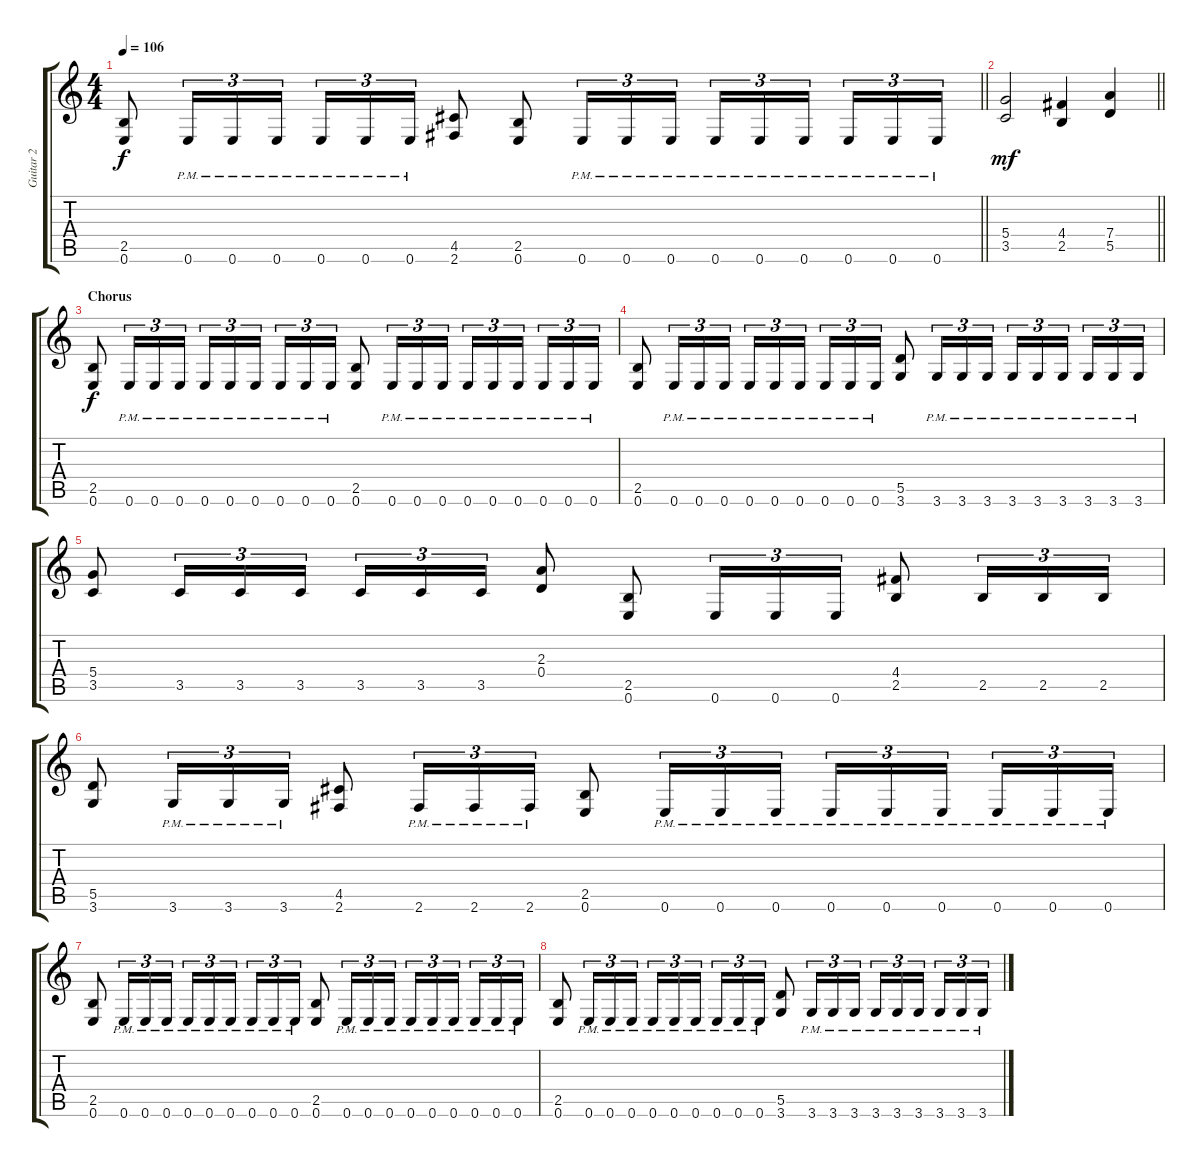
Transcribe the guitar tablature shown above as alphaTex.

\track ("Guitar 2" "Guitar 2") {instrument distortionguitar}
\staff {score tabs}
\tuning (E4 B3 G3 D3 A2 E2) {hide}
\ts (4 4)
\tempo 106
\clef g2
\barLineRight lightlight
\ks c
(2.5 0.6).8{dy f} 0.6{pm}.16{tu (3 2)} 0.6{pm}.16{tu (3 2)} 0.6{pm}.16{tu (3 2)} 0.6{pm}.16{tu (3 2)} 0.6{pm}.16{tu (3 2)} 0.6{pm}.16{tu (3 2)} (4.5 2.6).8 (2.5 0.6).8 0.6{pm}.16{tu (3 2)} 0.6{pm}.16{tu (3 2)} 0.6{pm}.16{tu (3 2)} 0.6{pm}.16{tu (3 2)} 0.6{pm}.16{tu (3 2)} 0.6{pm}.16{tu (3 2)} 0.6{pm}.16{tu (3 2)} 0.6{pm}.16{tu (3 2)} 0.6{pm}.16{tu (3 2)} |
\section ("" "")
\barLineRight lightlight
(5.4 3.5).2{dy mf} (4.4 2.5).4 (7.4 5.5).4 |
\section ("" "Chorus")
(2.5 0.6).8{dy f} 0.6{pm}.16{tu (3 2)} 0.6{pm}.16{tu (3 2)} 0.6{pm}.16{tu (3 2)} 0.6{pm}.16{tu (3 2)} 0.6{pm}.16{tu (3 2)} 0.6{pm}.16{tu (3 2)} 0.6{pm}.16{tu (3 2)} 0.6{pm}.16{tu (3 2)} 0.6{pm}.16{tu (3 2)} (2.5 0.6).8 0.6{pm}.16{tu (3 2)} 0.6{pm}.16{tu (3 2)} 0.6{pm}.16{tu (3 2)} 0.6{pm}.16{tu (3 2)} 0.6{pm}.16{tu (3 2)} 0.6{pm}.16{tu (3 2)} 0.6{pm}.16{tu (3 2)} 0.6{pm}.16{tu (3 2)} 0.6{pm}.16{tu (3 2)} |
(2.5 0.6).8 0.6{pm}.16{tu (3 2)} 0.6{pm}.16{tu (3 2)} 0.6{pm}.16{tu (3 2)} 0.6{pm}.16{tu (3 2)} 0.6{pm}.16{tu (3 2)} 0.6{pm}.16{tu (3 2)} 0.6{pm}.16{tu (3 2)} 0.6{pm}.16{tu (3 2)} 0.6{pm}.16{tu (3 2)} (5.5 3.6).8 3.6{pm}.16{tu (3 2)} 3.6{pm}.16{tu (3 2)} 3.6{pm}.16{tu (3 2)} 3.6{pm}.16{tu (3 2)} 3.6{pm}.16{tu (3 2)} 3.6{pm}.16{tu (3 2)} 3.6{pm}.16{tu (3 2)} 3.6{pm}.16{tu (3 2)} 3.6{pm}.16{tu (3 2)} |
(5.4 3.5).8 3.5.16{tu (3 2)} 3.5.16{tu (3 2)} 3.5.16{tu (3 2)} 3.5.16{tu (3 2)} 3.5.16{tu (3 2)} 3.5.16{tu (3 2)} (2.3 0.4).8 (2.5 0.6).8 0.6.16{tu (3 2)} 0.6.16{tu (3 2)} 0.6.16{tu (3 2)} (4.4 2.5).8 2.5.16{tu (3 2)} 2.5.16{tu (3 2)} 2.5.16{tu (3 2)} |
(5.5 3.6).8 3.6{pm}.16{tu (3 2)} 3.6{pm}.16{tu (3 2)} 3.6{pm}.16{tu (3 2)} (4.5 2.6).8 2.6{pm}.16{tu (3 2)} 2.6{pm}.16{tu (3 2)} 2.6{pm}.16{tu (3 2)} (2.5 0.6).8 0.6{pm}.16{tu (3 2)} 0.6{pm}.16{tu (3 2)} 0.6{pm}.16{tu (3 2)} 0.6{pm}.16{tu (3 2)} 0.6{pm}.16{tu (3 2)} 0.6{pm}.16{tu (3 2)} 0.6{pm}.16{tu (3 2)} 0.6{pm}.16{tu (3 2)} 0.6{pm}.16{tu (3 2)} |
(2.5 0.6).8 0.6{pm}.16{tu (3 2)} 0.6{pm}.16{tu (3 2)} 0.6{pm}.16{tu (3 2)} 0.6{pm}.16{tu (3 2)} 0.6{pm}.16{tu (3 2)} 0.6{pm}.16{tu (3 2)} 0.6{pm}.16{tu (3 2)} 0.6{pm}.16{tu (3 2)} 0.6{pm}.16{tu (3 2)} (2.5 0.6).8 0.6{pm}.16{tu (3 2)} 0.6{pm}.16{tu (3 2)} 0.6{pm}.16{tu (3 2)} 0.6{pm}.16{tu (3 2)} 0.6{pm}.16{tu (3 2)} 0.6{pm}.16{tu (3 2)} 0.6{pm}.16{tu (3 2)} 0.6{pm}.16{tu (3 2)} 0.6{pm}.16{tu (3 2)} |
(2.5 0.6).8 0.6{pm}.16{tu (3 2)} 0.6{pm}.16{tu (3 2)} 0.6{pm}.16{tu (3 2)} 0.6{pm}.16{tu (3 2)} 0.6{pm}.16{tu (3 2)} 0.6{pm}.16{tu (3 2)} 0.6{pm}.16{tu (3 2)} 0.6{pm}.16{tu (3 2)} 0.6{pm}.16{tu (3 2)} (5.5 3.6).8 3.6{pm}.16{tu (3 2)} 3.6{pm}.16{tu (3 2)} 3.6{pm}.16{tu (3 2)} 3.6{pm}.16{tu (3 2)} 3.6{pm}.16{tu (3 2)} 3.6{pm}.16{tu (3 2)} 3.6{pm}.16{tu (3 2)} 3.6{pm}.16{tu (3 2)} 3.6{pm}.16{tu (3 2)}
